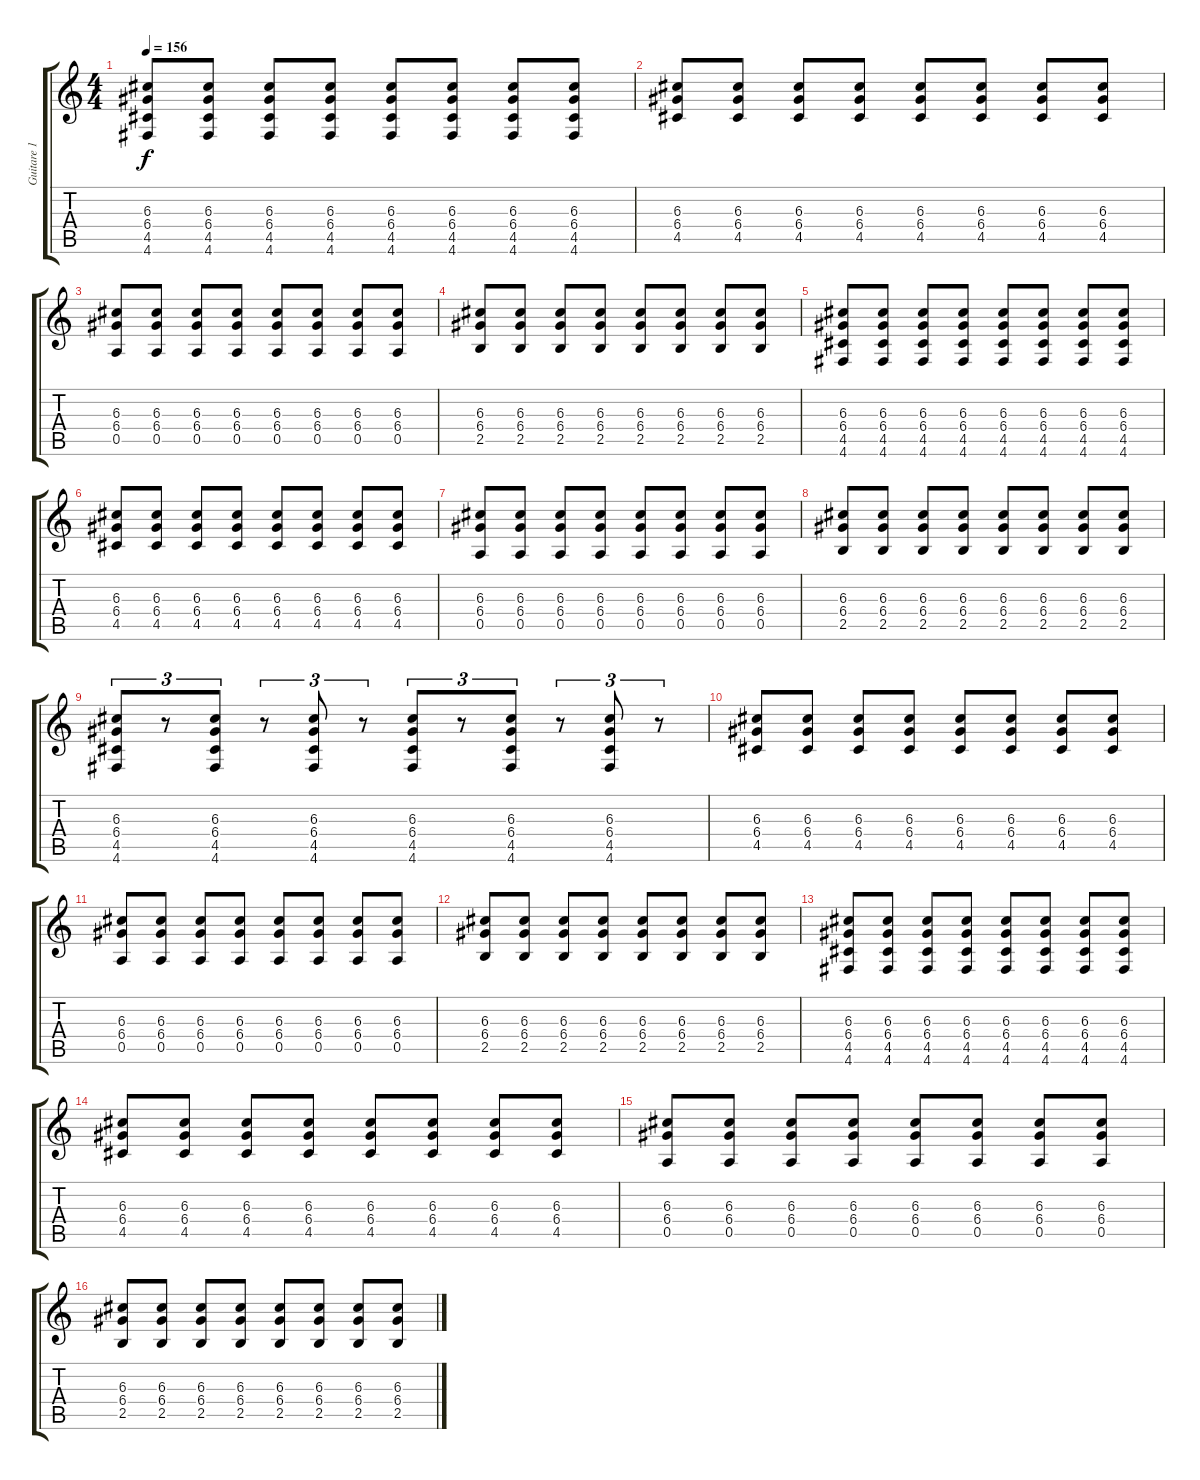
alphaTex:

\track ("Guitare 1" "Guitare 1") {instrument distortionguitar}
\staff {score tabs}
\tuning (E4 B3 G3 D3 A2 D2) {hide}
\ts (4 4)
\tempo 156
\clef g2
\ks c
(6.3 6.4 4.5 4.6).8{dy f} (6.3 6.4 4.5 4.6).8 (6.3 6.4 4.5 4.6).8 (6.3 6.4 4.5 4.6).8 (6.3 6.4 4.5 4.6).8 (6.3 6.4 4.5 4.6).8 (6.3 6.4 4.5 4.6).8 (6.3 6.4 4.5 4.6).8 |
(6.3 6.4 4.5).8 (6.3 6.4 4.5).8 (6.3 6.4 4.5).8 (6.3 6.4 4.5).8 (6.3 6.4 4.5).8 (6.3 6.4 4.5).8 (6.3 6.4 4.5).8 (6.3 6.4 4.5).8 |
(6.3 6.4 0.5).8 (6.3 6.4 0.5).8 (6.3 6.4 0.5).8 (6.3 6.4 0.5).8 (6.3 6.4 0.5).8 (6.3 6.4 0.5).8 (6.3 6.4 0.5).8 (6.3 6.4 0.5).8 |
(6.3 6.4 2.5).8 (6.3 6.4 2.5).8 (6.3 6.4 2.5).8 (6.3 6.4 2.5).8 (6.3 6.4 2.5).8 (6.3 6.4 2.5).8 (6.3 6.4 2.5).8 (6.3 6.4 2.5).8 |
(6.3 6.4 4.5 4.6).8 (6.3 6.4 4.5 4.6).8 (6.3 6.4 4.5 4.6).8 (6.3 6.4 4.5 4.6).8 (6.3 6.4 4.5 4.6).8 (6.3 6.4 4.5 4.6).8 (6.3 6.4 4.5 4.6).8 (6.3 6.4 4.5 4.6).8 |
(6.3 6.4 4.5).8 (6.3 6.4 4.5).8 (6.3 6.4 4.5).8 (6.3 6.4 4.5).8 (6.3 6.4 4.5).8 (6.3 6.4 4.5).8 (6.3 6.4 4.5).8 (6.3 6.4 4.5).8 |
(6.3 6.4 0.5).8 (6.3 6.4 0.5).8 (6.3 6.4 0.5).8 (6.3 6.4 0.5).8 (6.3 6.4 0.5).8 (6.3 6.4 0.5).8 (6.3 6.4 0.5).8 (6.3 6.4 0.5).8 |
(6.3 6.4 2.5).8 (6.3 6.4 2.5).8 (6.3 6.4 2.5).8 (6.3 6.4 2.5).8 (6.3 6.4 2.5).8 (6.3 6.4 2.5).8 (6.3 6.4 2.5).8 (6.3 6.4 2.5).8 |
(6.3 6.4 4.5 4.6).8{tu (3 2)} r.8{tu (3 2)} (6.3 6.4 4.5 4.6).8{tu (3 2)} r.8{tu (3 2)} (6.3 6.4 4.5 4.6).8{tu (3 2)} r.8{tu (3 2)} (6.3 6.4 4.5 4.6).8{tu (3 2)} r.8{tu (3 2)} (6.3 6.4 4.5 4.6).8{tu (3 2)} r.8{tu (3 2)} (6.3 6.4 4.5 4.6).8{tu (3 2)} r.8{tu (3 2)} |
(6.3 6.4 4.5).8 (6.3 6.4 4.5).8 (6.3 6.4 4.5).8 (6.3 6.4 4.5).8 (6.3 6.4 4.5).8 (6.3 6.4 4.5).8 (6.3 6.4 4.5).8 (6.3 6.4 4.5).8 |
(6.3 6.4 0.5).8 (6.3 6.4 0.5).8 (6.3 6.4 0.5).8 (6.3 6.4 0.5).8 (6.3 6.4 0.5).8 (6.3 6.4 0.5).8 (6.3 6.4 0.5).8 (6.3 6.4 0.5).8 |
(6.3 6.4 2.5).8 (6.3 6.4 2.5).8 (6.3 6.4 2.5).8 (6.3 6.4 2.5).8 (6.3 6.4 2.5).8 (6.3 6.4 2.5).8 (6.3 6.4 2.5).8 (6.3 6.4 2.5).8 |
(6.3 6.4 4.5 4.6).8 (6.3 6.4 4.5 4.6).8 (6.3 6.4 4.5 4.6).8 (6.3 6.4 4.5 4.6).8 (6.3 6.4 4.5 4.6).8 (6.3 6.4 4.5 4.6).8 (6.3 6.4 4.5 4.6).8 (6.3 6.4 4.5 4.6).8 |
(6.3 6.4 4.5).8 (6.3 6.4 4.5).8 (6.3 6.4 4.5).8 (6.3 6.4 4.5).8 (6.3 6.4 4.5).8 (6.3 6.4 4.5).8 (6.3 6.4 4.5).8 (6.3 6.4 4.5).8 |
(6.3 6.4 0.5).8 (6.3 6.4 0.5).8 (6.3 6.4 0.5).8 (6.3 6.4 0.5).8 (6.3 6.4 0.5).8 (6.3 6.4 0.5).8 (6.3 6.4 0.5).8 (6.3 6.4 0.5).8 |
(6.3 6.4 2.5).8 (6.3 6.4 2.5).8 (6.3 6.4 2.5).8 (6.3 6.4 2.5).8 (6.3 6.4 2.5).8 (6.3 6.4 2.5).8 (6.3 6.4 2.5).8 (6.3 6.4 2.5).8
